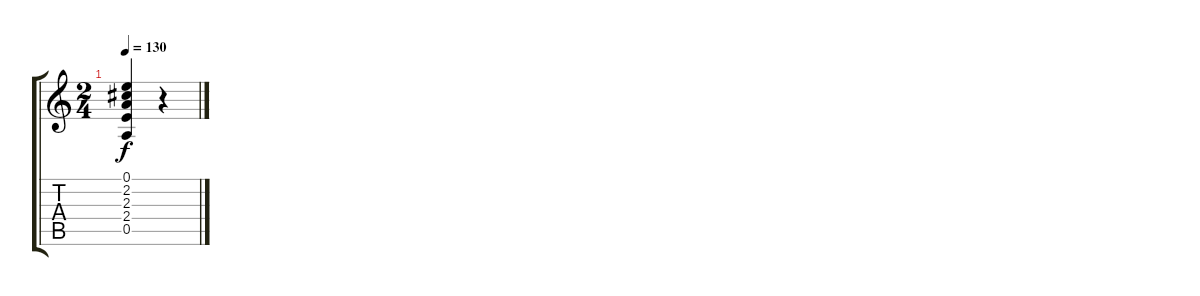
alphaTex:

\track "" {instrument acousticguitarnylon}
\staff {score tabs}
\tuning (E4 B3 G3 D3 A2 E2) {hide}
\ts (2 4)
\tempo 130
\clef g2
\ks c
(0.1 2.2 2.3 2.4 0.5).4{dy f} r.4
